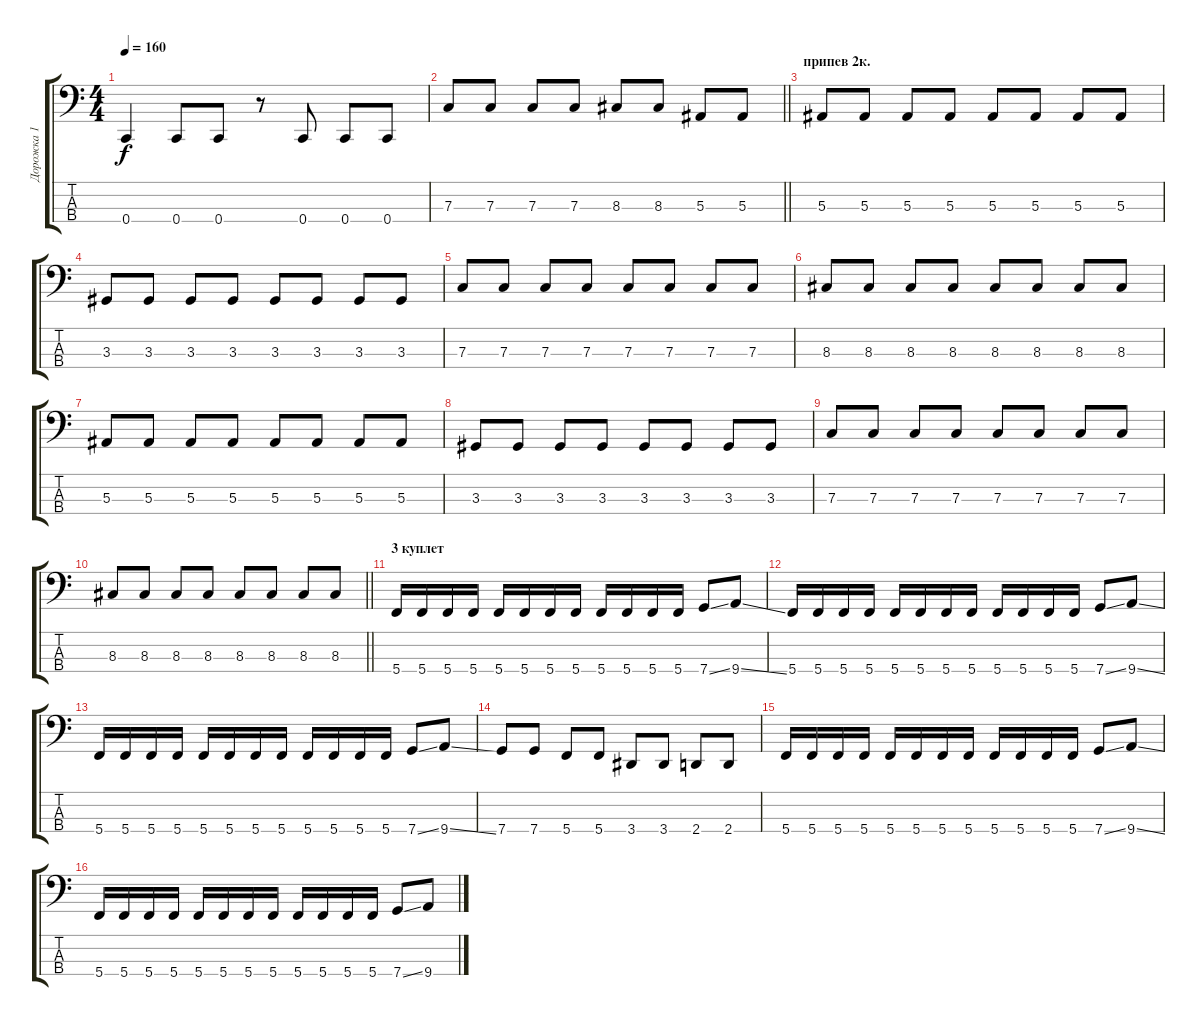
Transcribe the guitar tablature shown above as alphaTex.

\track ("Дорожка 1" "Дорожка 1") {instrument slapbass1}
\staff {score tabs}
\tuning (Eb2 Bb1 F1 C1) {hide}
\ts (4 4)
\tempo 160
\clef f4
\ks c
0.4.4{dy f} 0.4.8 0.4.8 r.8 0.4.8 0.4.8 0.4.8 |
\barLineRight lightlight
7.3.8 7.3.8 7.3.8 7.3.8 8.3.8 8.3.8 5.3.8 5.3.8 |
\section ("" "припев 2к.")
5.3.8 5.3.8 5.3.8 5.3.8 5.3.8 5.3.8 5.3.8 5.3.8 |
3.3.8 3.3.8 3.3.8 3.3.8 3.3.8 3.3.8 3.3.8 3.3.8 |
7.3.8 7.3.8 7.3.8 7.3.8 7.3.8 7.3.8 7.3.8 7.3.8 |
8.3.8 8.3.8 8.3.8 8.3.8 8.3.8 8.3.8 8.3.8 8.3.8 |
5.3.8 5.3.8 5.3.8 5.3.8 5.3.8 5.3.8 5.3.8 5.3.8 |
3.3.8 3.3.8 3.3.8 3.3.8 3.3.8 3.3.8 3.3.8 3.3.8 |
7.3.8 7.3.8 7.3.8 7.3.8 7.3.8 7.3.8 7.3.8 7.3.8 |
\barLineRight lightlight
8.3.8 8.3.8 8.3.8 8.3.8 8.3.8 8.3.8 8.3.8 8.3.8 |
\section ("" "3 куплет")
5.4.16 5.4.16 5.4.16 5.4.16 5.4.16 5.4.16 5.4.16 5.4.16 5.4.16 5.4.16 5.4.16 5.4.16 7.4{ss}.8 9.4{ss}.8 |
5.4.16 5.4.16 5.4.16 5.4.16 5.4.16 5.4.16 5.4.16 5.4.16 5.4.16 5.4.16 5.4.16 5.4.16 7.4{ss}.8 9.4{ss}.8 |
5.4.16 5.4.16 5.4.16 5.4.16 5.4.16 5.4.16 5.4.16 5.4.16 5.4.16 5.4.16 5.4.16 5.4.16 7.4{ss}.8 9.4{ss}.8 |
7.4.8 7.4.8 5.4.8 5.4.8 3.4.8 3.4.8 2.4.8 2.4.8 |
5.4.16 5.4.16 5.4.16 5.4.16 5.4.16 5.4.16 5.4.16 5.4.16 5.4.16 5.4.16 5.4.16 5.4.16 7.4{ss}.8 9.4{ss}.8 |
5.4.16 5.4.16 5.4.16 5.4.16 5.4.16 5.4.16 5.4.16 5.4.16 5.4.16 5.4.16 5.4.16 5.4.16 7.4{ss}.8 9.4{ss}.8
